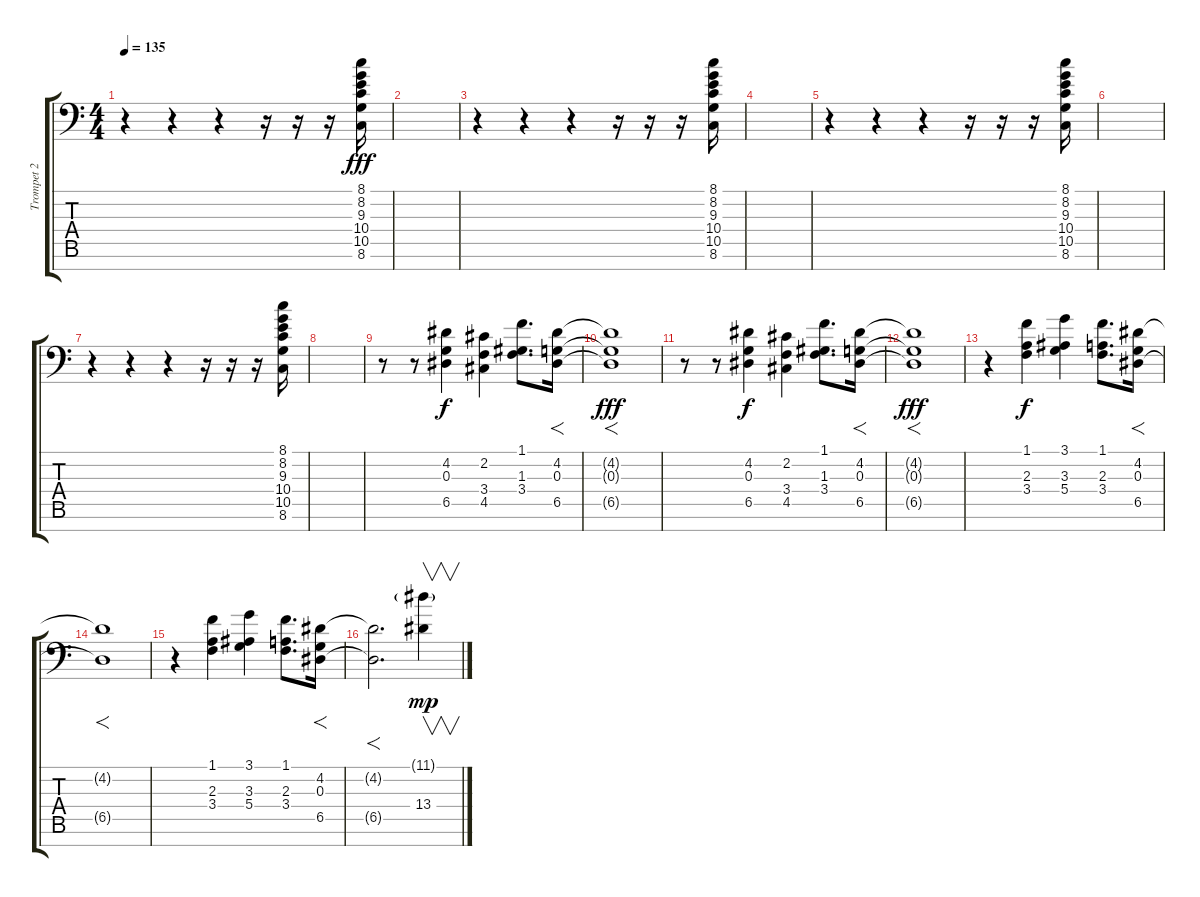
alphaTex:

\track ("Trompet 2" "Trompet 2") {instrument synthbrass1}
\staff {score tabs}
\tuning (E4 B3 G3 D3 A2 E2 C-1) {hide}
\ts (4 4)
\tempo 135
\clef f4
\ks c
r.4{dy f} r.4 r.4 r.16 r.16 r.16 (8.1 8.2 9.3 10.4 10.5 8.6).16{dy fff} |
|
r.4 r.4 r.4 r.16 r.16 r.16 (8.1 8.2 9.3 10.4 10.5 8.6).16 |
|
r.4 r.4 r.4 r.16 r.16 r.16 (8.1 8.2 9.3 10.4 10.5 8.6).16 |
|
r.4 r.4 r.4 r.16 r.16 r.16 (8.1 8.2 9.3 10.4 10.5 8.6).16 |
|
r.8 r.8 (4.2 0.3 6.5).4{dy f} (2.2 3.4 4.5).4 (1.1 1.3 3.4).8{d} (4.2 0.3 6.5).16{f} |
(4.2{t} 0.3{t} 6.5{t}).1{f dy fff} |
r.8 r.8 (4.2 0.3 6.5).4{dy f} (2.2 3.4 4.5).4 (1.1 1.3 3.4).8{d} (4.2 0.3 6.5).16{f} |
(4.2{t} 0.3{t} 6.5{t}).1{f dy fff} |
r.4 (1.1 2.3 3.4).4{dy f} (3.1 3.3 5.4).4 (1.1 2.3 3.4).8{d} (4.2 0.3 6.5).16{f} |
(4.2{t} 6.5{t}).1{f} |
r.4 (1.1 2.3 3.4).4 (3.1 3.3 5.4).4 (1.1 2.3 3.4).8{d} (4.2 0.3 6.5).16{f} |
(4.2{t} 6.5{t}).2{f d} (11.1{g} 13.4).4{v dy mp}
